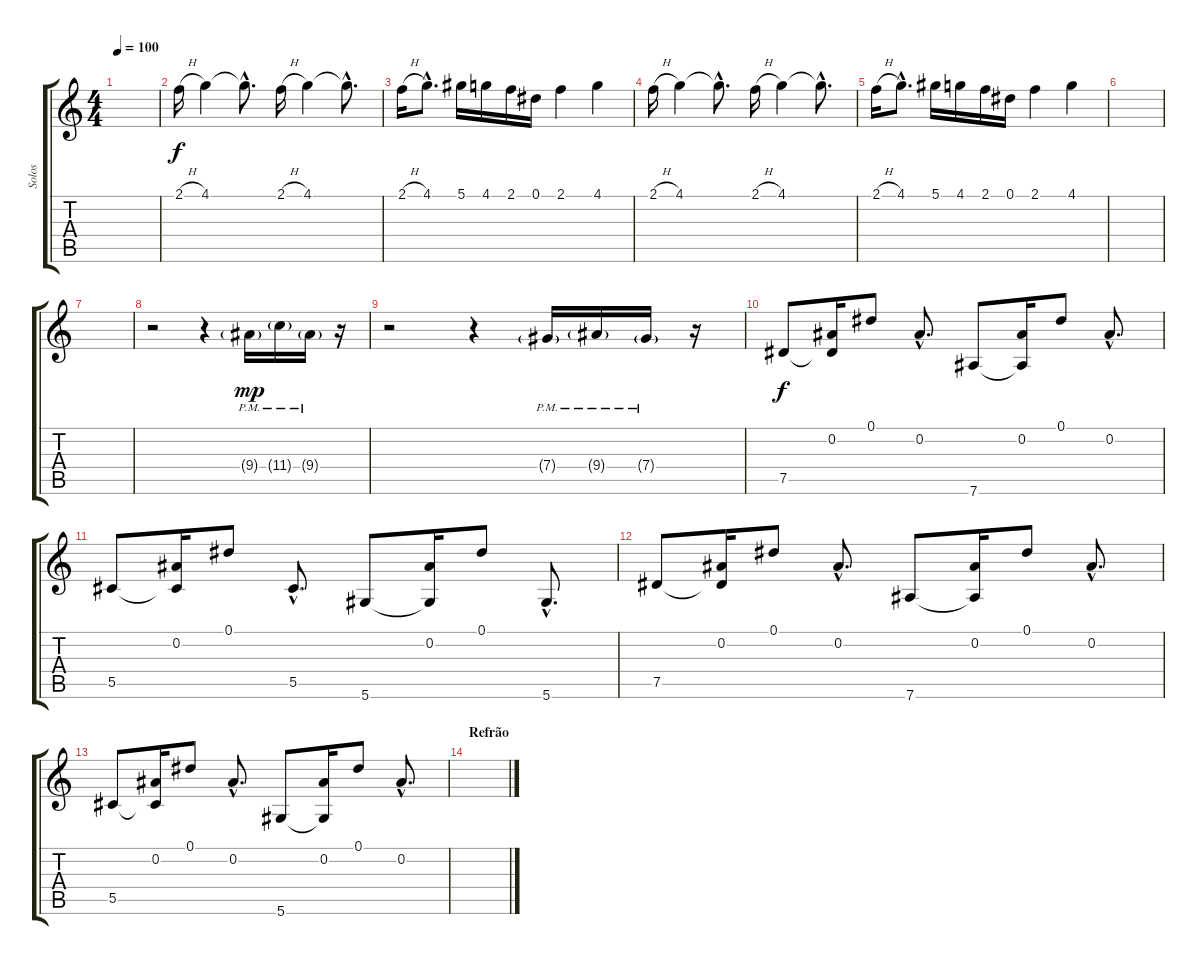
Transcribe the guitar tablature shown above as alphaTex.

\track ("Solos" "Solos") {instrument acousticguitarsteel}
\staff {score tabs}
\tuning (Eb4 Bb3 Gb3 Db3 Ab2 Eb2) {hide}
\ts (4 4)
\tempo 100
\clef g2
\ks c
|
2.1{h}.16 4.1.4 4.1{hac t}.8{d} 2.1{h}.16 4.1.4 4.1{hac t}.8{d} |
2.1{h}.16 4.1{hac}.8{d} 5.1.16 4.1.16 2.1.16 0.1.16 2.1.4 4.1.4 |
2.1{h}.16 4.1.4 4.1{hac t}.8{d} 2.1{h}.16 4.1.4 4.1{hac t}.8{d} |
2.1{h}.16 4.1{hac}.8{d} 5.1.16 4.1.16 2.1.16 0.1.16 2.1.4 4.1.4 |
|
|
r.2 r.4 9.4{g pm}.16{dy mp} 11.4{g pm}.16 9.4{g pm}.16 r.16 |
r.2{instrument electricguitarmuted} r.4 7.4{g pm}.16 9.4{g pm}.16 7.4{g pm}.16 r.16 |
7.5.8{dy f instrument acousticguitarsteel} (0.2 7.5{t}).16 0.1.8 0.2{hac}.8{d} 7.6.8 (0.2 7.6{t}).16 0.1.8 0.2{hac}.8{d} |
5.5.8 (0.2 5.5{t}).16 0.1.8 5.5{hac}.8{d} 5.6.8 (0.2 5.6{t}).16 0.1.8 5.6{hac}.8{d} |
7.5.8 (0.2 7.5{t}).16 0.1.8 0.2{hac}.8{d} 7.6.8 (0.2 7.6{t}).16 0.1.8 0.2{hac}.8{d} |
5.5.8 (0.2 5.5{t}).16 0.1.8 0.2{hac}.8{d} 5.6.8 (0.2 5.6{t}).16 0.1.8 0.2{hac}.8{d} |
\section ("" "Refrão")
